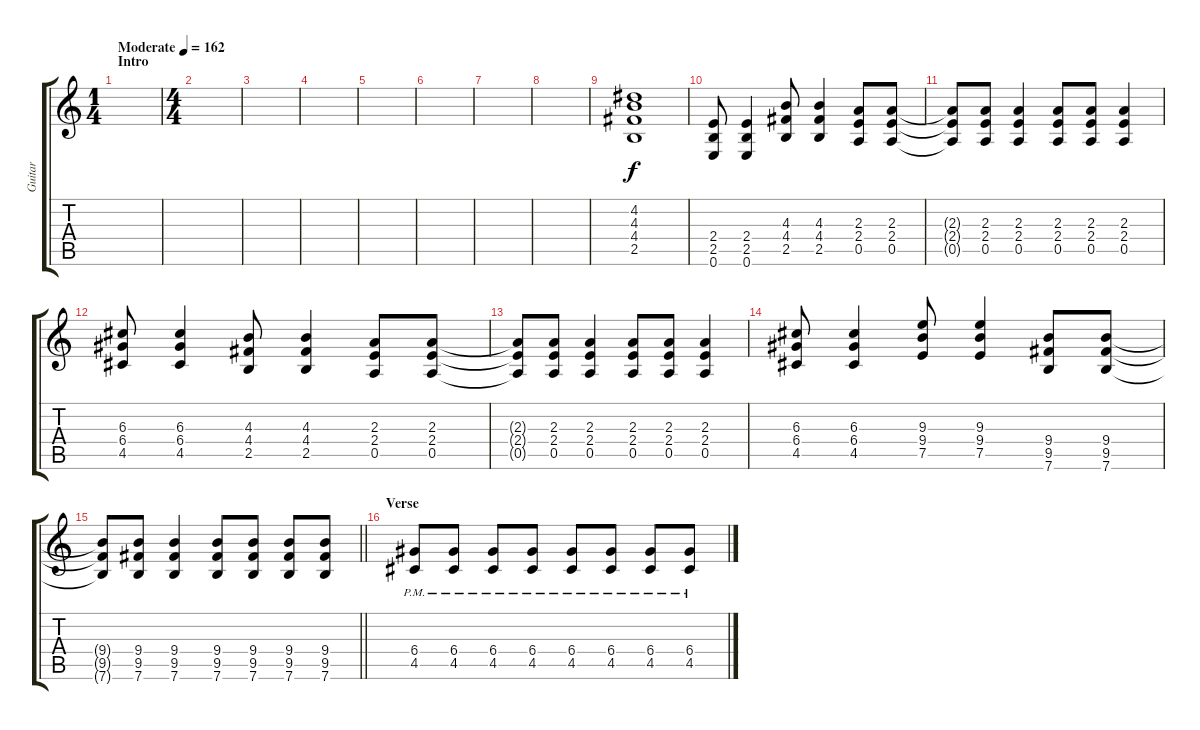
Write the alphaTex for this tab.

\track ("Guitar" "Guitar") {instrument distortionguitar}
\staff {score tabs}
\tuning (E4 B3 G3 D3 A2 E2) {hide}
\ts (1 4)
\section ("" "Intro")
\tempo (162 "Moderate")
\clef g2
\ks c
|
\ts (4 4)
|
|
|
|
|
|
|
(4.2 4.3 4.4 2.5).1{volume 8 instrument reversecymbal} |
(2.4 2.5 0.6).8{volume 10 instrument distortionguitar} (2.4 2.5 0.6).4 (4.3 4.4 2.5).8 (4.3 4.4 2.5).4 (2.3 2.4 0.5).8 (2.3 2.4 0.5).8 |
(2.3{t} 2.4{t} 0.5{t}).8 (2.3 2.4 0.5).8 (2.3 2.4 0.5).4 (2.3 2.4 0.5).8 (2.3 2.4 0.5).8 (2.3 2.4 0.5).4 |
(6.3 6.4 4.5).8 (6.3 6.4 4.5).4 (4.3 4.4 2.5).8 (4.3 4.4 2.5).4 (2.3 2.4 0.5).8 (2.3 2.4 0.5).8 |
(2.3{t} 2.4{t} 0.5{t}).8 (2.3 2.4 0.5).8 (2.3 2.4 0.5).4 (2.3 2.4 0.5).8 (2.3 2.4 0.5).8 (2.3 2.4 0.5).4 |
(6.3 6.4 4.5).8 (6.3 6.4 4.5).4 (9.3 9.4 7.5).8 (9.3 9.4 7.5).4 (9.4 9.5 7.6).8 (9.4 9.5 7.6).8 |
\barLineRight lightlight
(9.4{t} 9.5{t} 7.6{t}).8 (9.4 9.5 7.6).8 (9.4 9.5 7.6).4 (9.4 9.5 7.6).8 (9.4 9.5 7.6).8 (9.4 9.5 7.6).8 (9.4 9.5 7.6).8 |
\section ("" "Verse")
(6.4{pm} 4.5{pm}).8 (6.4{pm} 4.5{pm}).8 (6.4{pm} 4.5{pm}).8 (6.4{pm} 4.5{pm}).8 (6.4{pm} 4.5{pm}).8 (6.4{pm} 4.5{pm}).8 (6.4{pm} 4.5{pm}).8 (6.4{pm} 4.5{pm}).8
